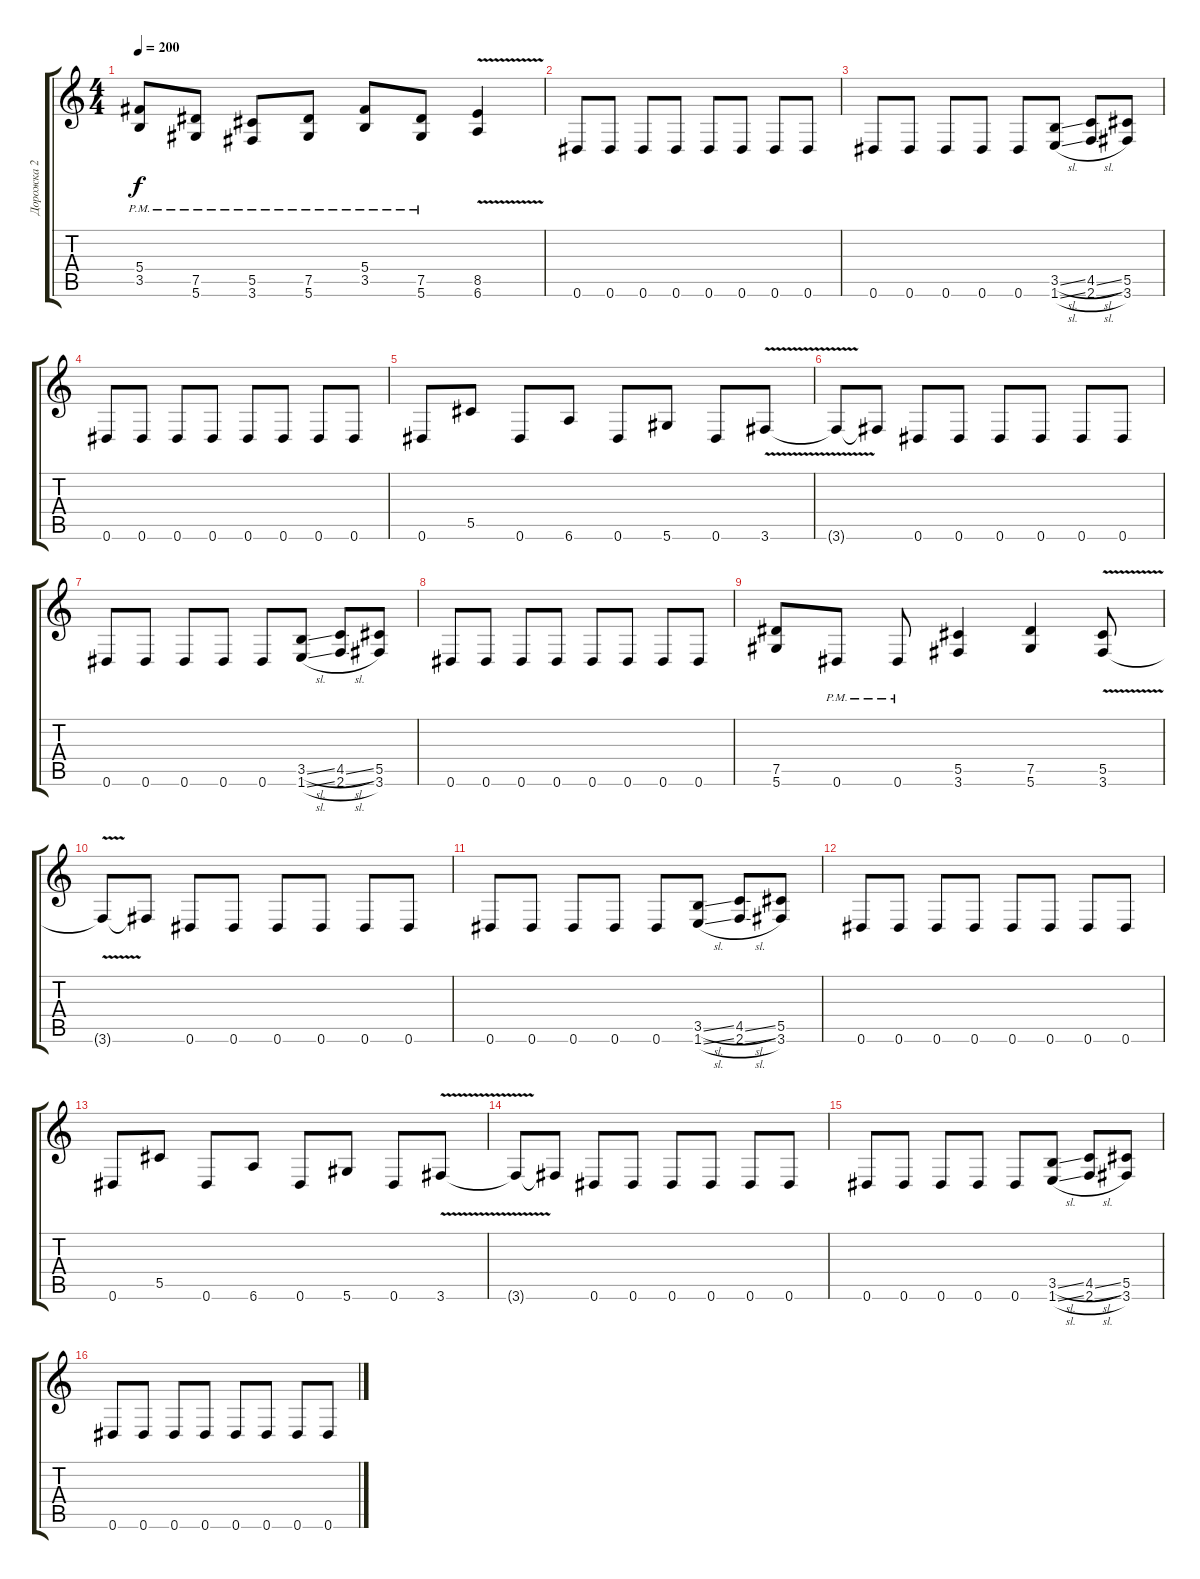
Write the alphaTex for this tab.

\track ("Дорожка 2" "Дорожка 2") {instrument distortionguitar}
\staff {score tabs}
\tuning (Eb4 Bb3 Gb3 Db3 Ab2 Eb2) {hide}
\ts (4 4)
\tempo 200
\clef g2
\ks c
(5.4{pm} 3.5{pm}).8{dy f} (7.5{pm} 5.6{pm}).8 (5.5{pm} 3.6{pm}).8 (7.5{pm} 5.6{pm}).8 (5.4{pm} 3.5{pm}).8 (7.5{pm} 5.6{pm}).8 (8.5{v} 6.6{v}).4 |
0.6.8 0.6.8 0.6.8 0.6.8 0.6.8 0.6.8 0.6.8 0.6.8 |
0.6.8 0.6.8 0.6.8 0.6.8 0.6.8 (3.5{sl} 1.6{sl}).8 (4.5{sl} 2.6{sl}).8 (5.5 3.6).8 |
0.6.8 0.6.8 0.6.8 0.6.8 0.6.8 0.6.8 0.6.8 0.6.8 |
0.6.8 5.5.8 0.6.8 6.6.8 0.6.8 5.6.8 0.6.8 3.6{v}.8 |
3.6{t}.8 3.6{t}.8 0.6.8 0.6.8 0.6.8 0.6.8 0.6.8 0.6.8 |
0.6.8 0.6.8 0.6.8 0.6.8 0.6.8 (3.5{sl} 1.6{sl}).8 (4.5{sl} 2.6{sl}).8 (5.5 3.6).8 |
0.6.8 0.6.8 0.6.8 0.6.8 0.6.8 0.6.8 0.6.8 0.6.8 |
(7.5 5.6).8 0.6{pm}.8 0.6{pm}.8 (5.5 3.6).4 (7.5 5.6).4 (5.5 3.6{v}).8 |
3.6{t}.8 3.6{t}.8 0.6.8 0.6.8 0.6.8 0.6.8 0.6.8 0.6.8 |
0.6.8 0.6.8 0.6.8 0.6.8 0.6.8 (3.5{sl} 1.6{sl}).8 (4.5{sl} 2.6{sl}).8 (5.5 3.6).8 |
0.6.8 0.6.8 0.6.8 0.6.8 0.6.8 0.6.8 0.6.8 0.6.8 |
0.6.8 5.5.8 0.6.8 6.6.8 0.6.8 5.6.8 0.6.8 3.6{v}.8 |
3.6{t}.8 3.6{t}.8 0.6.8 0.6.8 0.6.8 0.6.8 0.6.8 0.6.8 |
0.6.8 0.6.8 0.6.8 0.6.8 0.6.8 (3.5{sl} 1.6{sl}).8 (4.5{sl} 2.6{sl}).8 (5.5 3.6).8 |
0.6.8 0.6.8 0.6.8 0.6.8 0.6.8 0.6.8 0.6.8 0.6.8
